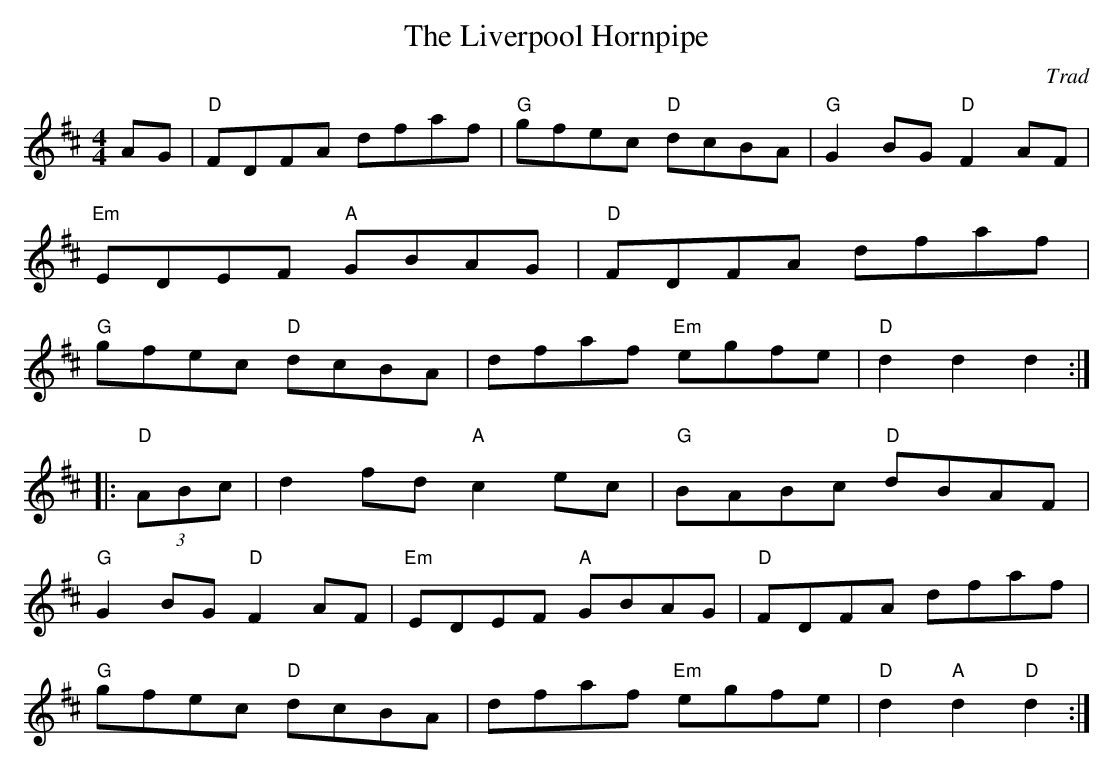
X:1
T:The Liverpool Hornpipe
C:Trad
M:4/4
L:1/8
K:D
AG|"D"FDFA dfaf|"G"gfec "D"dcBA|"G"G2BG"D"F2AF|
"Em"EDEF "A"GBAG|"D"FDFA dfaf|
"G"gfec "D"dcBA|dfaf "Em"egfe|"D"d2d2d2:|
|:"D" (3ABc|d2fd"A"c2ec|"G"BABc "D"dBAF|
"G"G2BG"D"F2AF|"Em"EDEF "A"GBAG|"D"FDFA dfaf|
"G"gfec "D"dcBA|dfaf "Em"egfe|"D"d2"A"d2"D"d2:|
